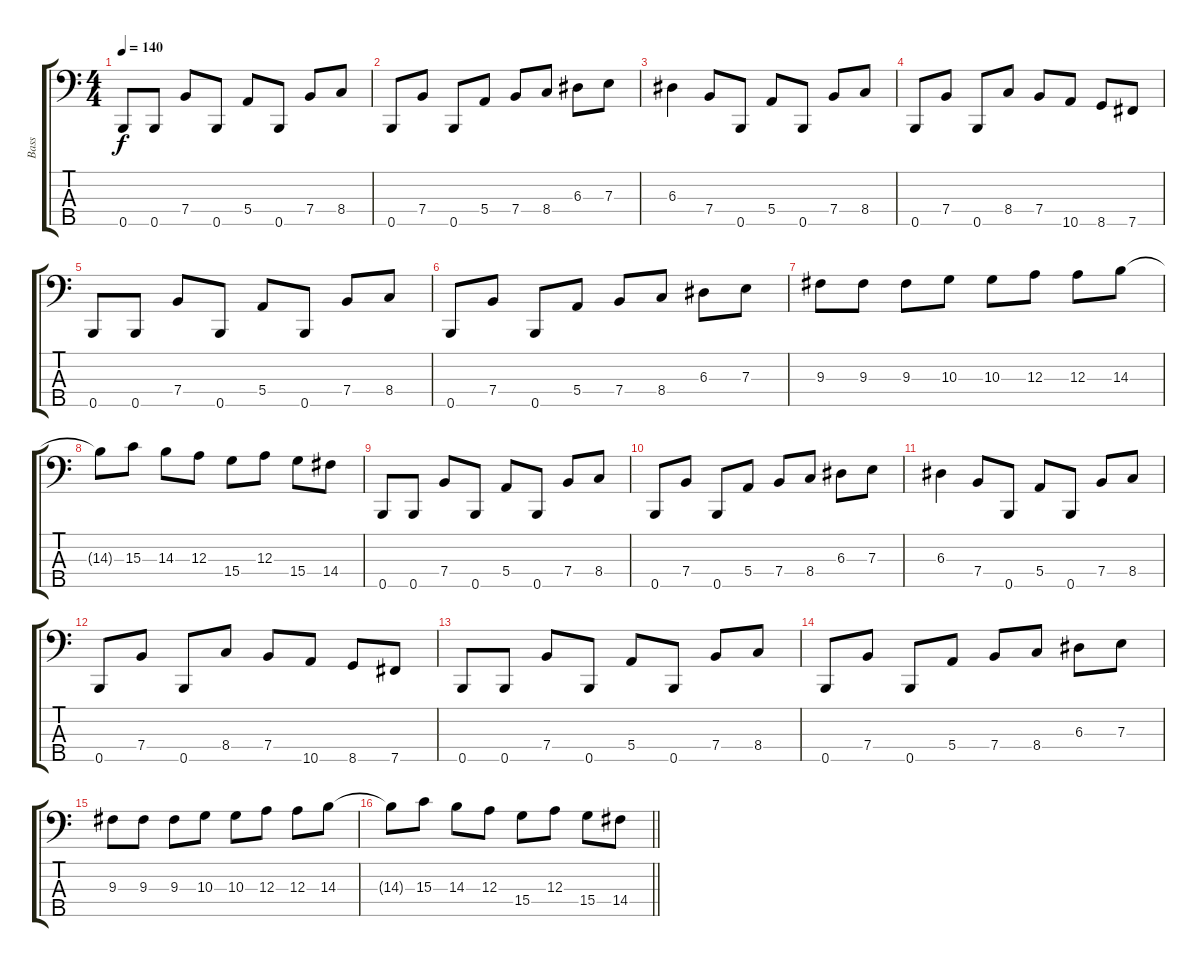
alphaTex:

\track ("Bass" "Bass") {instrument electricbasspick}
\staff {score tabs}
\tuning (G2 D2 A1 E1 B0) {hide}
\ts (4 4)
\tempo 140
\clef f4
\ks c
0.5.8{dy f} 0.5.8 7.4.8 0.5.8 5.4.8 0.5.8 7.4.8 8.4.8 |
0.5.8 7.4.8 0.5.8 5.4.8 7.4.8 8.4.8 6.3.8 7.3.8 |
6.3.4 7.4.8 0.5.8 5.4.8 0.5.8 7.4.8 8.4.8 |
0.5.8 7.4.8 0.5.8 8.4.8 7.4.8 10.5.8 8.5.8 7.5.8 |
0.5.8 0.5.8 7.4.8 0.5.8 5.4.8 0.5.8 7.4.8 8.4.8 |
0.5.8 7.4.8 0.5.8 5.4.8 7.4.8 8.4.8 6.3.8 7.3.8 |
9.3.8 9.3.8 9.3.8 10.3.8 10.3.8 12.3.8 12.3.8 14.3.8 |
14.3{t}.8 15.3.8 14.3.8 12.3.8 15.4.8 12.3.8 15.4.8 14.4.8 |
0.5.8 0.5.8 7.4.8 0.5.8 5.4.8 0.5.8 7.4.8 8.4.8 |
0.5.8 7.4.8 0.5.8 5.4.8 7.4.8 8.4.8 6.3.8 7.3.8 |
6.3.4 7.4.8 0.5.8 5.4.8 0.5.8 7.4.8 8.4.8 |
0.5.8 7.4.8 0.5.8 8.4.8 7.4.8 10.5.8 8.5.8 7.5.8 |
0.5.8 0.5.8 7.4.8 0.5.8 5.4.8 0.5.8 7.4.8 8.4.8 |
0.5.8 7.4.8 0.5.8 5.4.8 7.4.8 8.4.8 6.3.8 7.3.8 |
9.3.8 9.3.8 9.3.8 10.3.8 10.3.8 12.3.8 12.3.8 14.3.8 |
\barLineRight lightlight
14.3{t}.8 15.3.8 14.3.8 12.3.8 15.4.8 12.3.8 15.4.8 14.4.8
